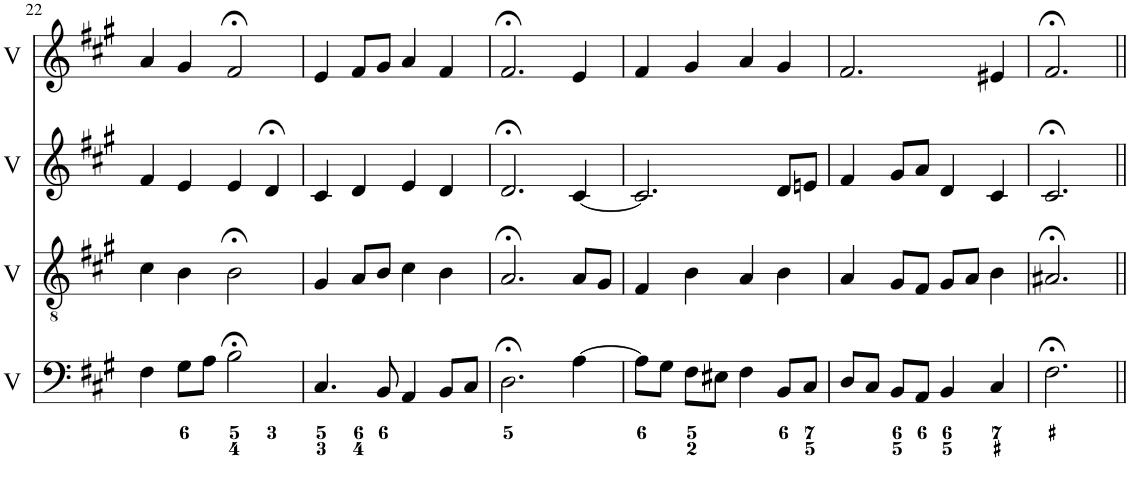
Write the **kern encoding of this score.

**kern	**kern	**kern	**kern
*part4	*part3	*part2	*part1
*staff4	*staff3	*staff2	*staff1
*I"Voice	*I"Voice	*I"Voice	*I"Voice
*I'V	*I'V	*I'V	*I'V
!!LO:PB:g=z
*clefF4	*clefGv2	*clefG2	*clefG2
*k[f#c#g#]	*k[f#c#g#]	*k[f#c#g#]	*k[f#c#g#]
*M4/4	*M4/4	*M4/4	*M4/4
=22	=22	=22	=22
4F#\	4c#\	4f#/	4a/
8G#\L	4B\	4e/	4g#/
8A\J	.	.	.
2B;<\	2B;<\	4e/	2f#;</
.	.	4d;</	.
=23	=23	=23	=23
4.C#/	4G#/	4c#/	4e/
.	8A/L	4d/	8f#/L
8BB/	8B/J	.	8g#/J
4AA/	4c#\	4e/	4a/
8BB/L	4B\	4d/	4f#/
8C#/J	.	.	.
=24	=24	=24	=24
2.D;<\	2.A;</	2.d;</	2.f#;</
[4A\	8A/L	[4c#/	4e/
.	8G#/J	.	.
=25	=25	=25	=25
8A\L]	4F#/	2.c#/]	4f#/
8G#\J	.	.	.
8F#\L	4B\	.	4g#/
8E#X\J	.	.	.
4F#\	4A/	.	4a/
8BB/L	4B\	8d/L	4g#/
8C#/J	.	8en/J	.
=26	=26	=26	=26
8D/L	4A/	4f#/	2.f#/
8C#/J	.	.	.
8BB/L	8G#/L	8g#/L	.
8AA/J	8F#/J	8a/J	.
4BB/	8G#/L	4d/	.
.	8A/J	.	.
4C#/	4B\	4c#/	4e#X/
=27	=27	=27	=27
2.F#;<\	2.A#X;</	2.c#;</	2.f#;</
=||	=||	=||	=||
*-	*-	*-	*-
